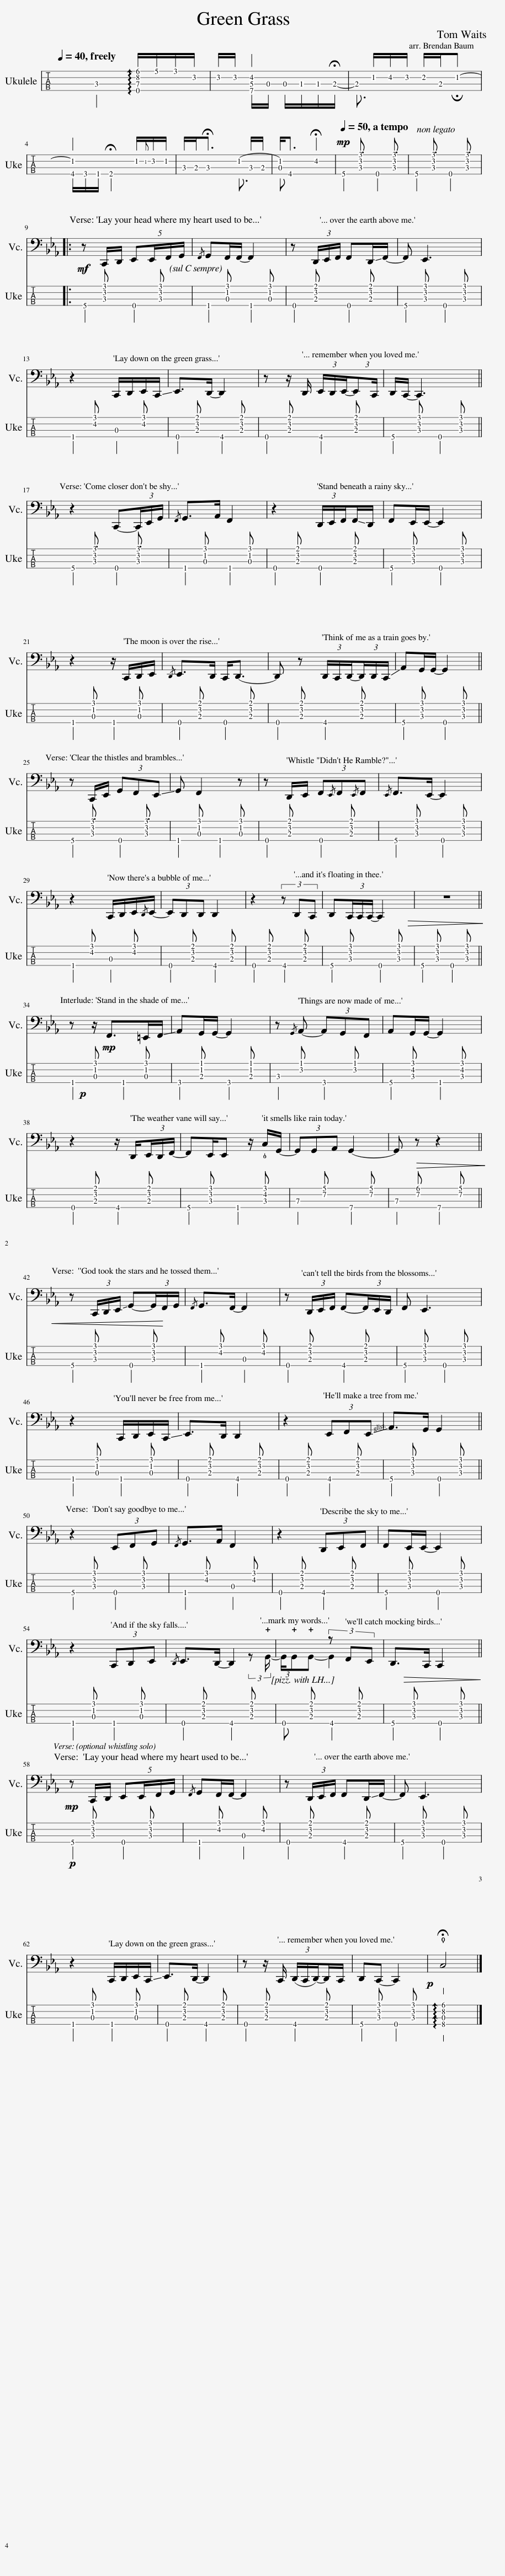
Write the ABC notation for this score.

X:1
%%score ( 1 2 ) ( 3 4 )
L:1/8
Q:1/4=40
M:2/4
I:linebreak $
K:Eb
V:1 bass
V:2 bass
V:3 tab stafflines=4 strings=G3,C4,E4,A4
V:4 tab stafflines=4 strings="G3,C4,E4,A4 "
V:1
 z4 | z4 | z4 |$ z4 | z4 | %5
 z4 |[Q:1/4=50] z4 | z4 |:$!mf! z C,,/D,,/ (5:4:4E,,E,,/F,,/G,,/ |{/F,,} G,,F,,/F,,/- F,,2 | %10
 z (3D,,/E,,/F,,/ F,,!-(!D,,/!-)!F,,/- | F,, E,,3 |$ z2 C,,/D,,/E,,/!-(!C,,/ | !-)!E,,>D,,- D,,2 | z z/ D,,/ (3E,,/D,,/E,,/-(3:2:2E,,C,,/ | %15
 D,,/C,,/- C,,3 ||$ z2 C,,-(3C,,/E,,/G,,/ |{/F,,} G,,>A,, F,,2 | z2 (3D,,/E,,/F,,/!-(!F,,/!-)!D,,/ | F,,E,,/E,,/- E,,2 |$ %20
 z2 z/ C,,/D,,/E,,/ |{/D,,} E,,>D,, C,,<D,,- | D,, z (3D,,/C,,/D,,/-(3D,,/D,,/!-(!C,,/ | !-)!A,,G,,/G,,/- G,,2 ||$ z C,,/E,,/ (3G,,F,,!-(!E,, | %25
 !-)!G,, F,,2 z | z D,,/E,,/ (3F,,{/E,,}F,,{/E,,}F,, |{/E,,} F,,>E,,- E,,2 |$ z2 C,,/D,,/E,,/{/D,,}E,,/- | (3E,,D,,D,, D,,2 | %30
 z2 (3z D,,C,, | D,,(3C,,/C,,/C,,/- C,,2 |!>(! z4!>)! ||$ z z/!mp! F,,>=E,,!-(!F,,/ | !-)!A,,G,,/G,,/- G,,2 | %35
 z{/G,,} A,,- (3A,,G,,F,, | A,,G,,/G,,/- G,,2 |$ z2 z/ D,,/(3E,,/D,,/F,,/- | F,,E,,/E,, z/ C,/G,,/- | (3G,,G,,A,, G,,2- | %40
 G,, z!>(! z2!>)! ||$!mf!!<(! z (3C,,/D,,/!-(!E,,/ !-)!G,,-(3G,,/F,,/G,,/!<)! |{/F,,} G,,>F,,- F,,2 | z (3D,,/E,,/F,,/ F,,-(3F,,/E,,/D,,/ | F,, E,,3 |$ %45
 z2 C,,/D,,/E,,/!-(!C,,/ | !-)!E,,>D,, D,,2 | z2 (3E,,F,,!-(!E,, | !-)!A,,>G,, G,,2 ||$ z2 (3E,,F,,G,, | %50
{/F,,} G,,>A,, F,,2 | z2 (3D,,E,,F,, | F,,E,,/E,,/- E,,2 |$ z2 (3C,,D,,E,, |{/D,,} E,,>D,,- D,,2 | %55
 x2 (3z F,,E,, | D,,>C,,!>(! C,,2!>)! ||$!mp! z C,,/D,,/ (5:4:4E,,E,,/F,,/G,,/ |{/F,,} G,,F,,/F,,/- F,,2 | z (3D,,/E,,/F,,/ F,,!-(!D,,/!-)!F,,/- | %60
 F,, E,,3 |$ z2 C,,/D,,/E,,/!-(!C,,/ | !-)!E,,>D,,- D,,2 | z z/ C,,/ (3(D,,/C,,/D,,/-)D,,/C,,/ | D,,C,,- C,,2 | %65
!p! !fermata!!thumb!C,4 |] %66
V:2
 x4 | x4 | x4 |$ x4 | x4 | %5
 x4 | x4 | x4 |:$ x4 | x4 | %10
 x4 | x4 |$ x4 | x4 | x4 | %15
 x4 ||$ x4 | x4 | x4 | x4 |$ %20
 x4 | x4 | x4 | x4 ||$ x4 | %25
 x4 | x4 | x4 |$ x4 | x4 | %30
 x4 | x4 | x4 ||$ x4 | x4 | %35
 x4 | x4 |$ x4 | x4 | x4 | %40
 x4 ||$ x4 | x4 | x4 | x4 |$ %45
 x4 | x4 | x4 | x4 ||$ x4 | %50
 x4 | x4 | x4 |$ x4 | x3 (3:2:2z !plus!G,,/- | %55
 (3:2:2G,,/!plus!G,,!plus!G,,- G,,2 | x4 ||$ x4 | x4 | x4 | %60
 x4 |$ x4 | x4 | x4 | x4 | %65
 x4 |] %66
V:3
 x2 !arpeggio![!4!G,!3!G!2!c!1!e]/!1!d/!1!c/!2!G/ | !2!G/!2!G/ !2!A2 x | x/ !2!F/!2!A/!2!G/ !2!_G/!3!D/!fermata!!2!F- |$ !2!F2 x/ !2!F/{/!2!F}!2!G/!2!F/ | !3!E/!3!D<!fermata!!3!E x/ !3!E/!3!D/ | %5
 !3!C<!4!=B, !fermata!!2!A2 |!mp! x .[!3!E!2!G!1!c] x .[!3!E!2!G!1!c] | x .[!3!E!2!G!1!c] x .[!3!E!2!G!1!c] |:$ x [!3!E!2!G!1!c] x [!3!E!2!G!1!c] | x [!3!C!2!F!1!c] x [!3!C!2!F!1!c] | %10
 x [!3!D!2!G!1!=B] x [!3!D!2!G!1!B] | x [!3!E!2!G!1!c] x [!3!E!2!G!1!c] |$ x [!2!A!1!c] x [!2!A!1!c] | x [!3!D!2!G!1!=B] x [!3!D!2!G!1!B] | x [!3!D!2!G!1!=B] x [!3!D!2!G!1!B] | %15
 x [!3!E!2!G!1!c] x [!3!E!2!G!1!c] ||$ x .[!3!E!2!G!1!c] x .[!3!E!2!G!1!c] | x [!3!C!2!F!1!c] x [!3!C!2!F!1!c] | x [!3!D!2!G!1!=B] x [!3!D!2!G!1!B] | x [!3!E!2!G!1!c] x [!3!E!2!G!1!c] |$ %20
 x [!3!C!2!F!1!c] x [!3!C!2!F!1!c] | x [!3!D!2!G!1!=B] x [!3!D!2!G!1!B] | x [!3!D!2!G!1!=B] x [!3!D!2!G!1!B] | x [!3!E!2!G!1!c] x [!3!E!2!G!1!c] ||$ x .[!3!E!2!G!1!c] x .[!3!E!2!G!1!c] | %25
 x [!3!C!2!F!1!c] x [!3!C!2!F!1!c] | x [!3!D!2!G!1!=B] x [!3!D!2!G!1!B] | x [!3!E!2!G!1!c] x [!3!E!2!G!1!c] |$ x [!2!A!1!c] x [!2!A!1!c] | x [!3!D!2!G!1!=B] x [!3!D!2!G!1!B] | %30
 x [!3!D!2!G!1!=B] x [!3!D!2!G!1!B] | x [!3!E!2!G!1!c] x [!3!E!2!G!1!c] | x [!3!E!2!G!1!c] x [!3!E!2!G!1!c] ||$!p! x [!3!C!2!F!1!c] x [!3!C!2!F!1!c] | x [!3!D!2!F!1!B] x [!3!D!2!F!1!B] | %35
 x [!2!G!1!B] x [!2!G!1!B] | x [!3!E!2!A!1!c] x [!3!E!2!A!1!c] |$ x [!3!D!2!G!1!=B] x [!3!D!2!G!1!B] | x [!3!E!2!G!1!c] x [!3!E!2!A!1!c] | x [!2!=B!1!d] x [!2!B!1!d] | %40
 x [!2!=B!1!e] x [!2!B!1!d] ||$!mp! x [!3!E!2!G!1!c] x [!3!E!2!G!1!c] | x [!2!A!1!c] x [!2!A!1!c] | x [!3!D!2!G!1!=B] x [!3!D!2!G!1!B] | x [!3!E!2!G!1!c] x [!3!E!2!G!1!c] |$ %45
 x [!3!C!2!F!1!c] x [!3!C!2!F!1!c] | x [!3!D!2!G!1!=B] x [!3!D!2!G!1!B] | x [!3!D!2!G!1!=B] x [!3!D!2!G!1!B] | x [!3!E!2!G!1!c] x [!3!E!2!G!1!c] ||$ x [!3!E!2!G!1!c] x [!3!E!2!G!1!c] | %50
 x [!2!A!1!c] x [!2!A!1!c] | x [!3!D!2!G!1!=B] x [!3!D!2!G!1!B] | x [!3!E!2!G!1!c] x [!3!E!2!G!1!c] |$ x [!3!C!2!F!1!c] x [!3!C!2!F!1!c] | x [!3!D!2!G!1!=B] x [!3!D!2!G!1!B] | %55
 x [!3!D!2!G!1!=B] x [!3!D!2!G!1!B] | x [!3!E!2!G!1!c] x [!3!E!2!G!1!c] ||$!p! x [!3!E!2!G!1!c] x [!3!E!2!G!1!c] | x [!2!A!1!c] x [!2!A!1!c] | x [!3!D!2!G!1!=B] x [!3!D!2!G!1!B] | %60
 x [!3!E!2!G!1!c] x [!3!E!2!G!1!c] |$ x [!3!C!2!F!1!c] x [!3!C!2!F!1!c] | x [!3!D!2!G!1!=B] x [!3!D!2!G!1!B] | x [!3!D!2!G!1!=B] x [!3!D!2!G!1!B] | x [!3!E!2!G!1!c] x [!3!E!2!G!1!c] | %65
 !arpeggio![!4!E!2!c!1!e]4 |] %66
V:4
 !3!E2 x2 | x [!4!D!3!F]/!3!C/ !3!C/!3!_D/!3!D/!fermata!!3!=D/- | !3!D3/2 x5/2 |$ !4!=B,/!4!_B,/!4!A,/ !fermata!!4!=A,2 x/ | x2 x/ !2!F3/2- | %5
 !2!F x3 | !4!C2 !4!G,2 | !4!C2 !4!G,2 |:$ !4!C2 !4!G,2 | !4!A,2 !4!A,2 | %10
 !4!G,2 !4!G,2 | !4!C2 !4!G,2 |$ !4!A,2 !3!C2 | !4!G,2 !4!=B,2 | !4!G,2 !4!=B,2 | %15
 !4!C2 !4!G,2 ||$ !4!C2 !4!G,2 | !4!A,2 !4!A,2 | !4!G,2 !4!G,2 | !4!C2 !4!G,2 |$ %20
 !4!A,2 !4!A,2 | !4!G,2 !4!G,2 | !4!G,2 !4!=B,2 | !4!C2 !4!G,2 ||$ !4!C2 !4!G,2 | %25
 !4!A,2 !4!A,2 | !4!G,2 !4!G,2 | !4!C2 !4!G,2 |$ !4!A,2 !3!C2 | !4!G,2 !4!=B,2 | %30
 !4!G,2 !4!=B,2 | !4!C2 !4!G,2 | !4!C2 !4!G,2 ||$ !4!A,2 !4!A,2 | !4!B,2 !4!B,2 | %35
 !3!E2 !4!B,2 | !4!C2 !4!A,2 |$ !4!G,2 !4!=B,2 | !4!C2 !4!A,2 | !3!G2 !4!D2 | %40
 !3!G2 !4!D2 ||$ !4!C2 !4!G,2 | !4!A,2 !3!C2 | !4!G,2 !4!=B,2 | !4!C2 !4!G,2 |$ %45
 !4!A,2 !4!A,2 | !4!G,2 !4!=B,2 | !4!G,2 !4!=B,2 | !4!C2 !4!G,2 ||$ !4!C2 !4!G,2 | %50
 !4!A,2 !3!C2 | !4!G,2 !4!=B,2 | !4!C2 !4!G,2 |$ !4!A,2 !4!A,2 | !4!G,2 !4!=B,2 | %55
 !4!G, x !4!=B,2 | !4!C2 !4!G,2 ||$ !4!C2 !4!G,2 | !4!A,2 !3!C2 | !4!G,2 !4!=B,2 | %60
 !4!C2 !4!G,2 |$ !4!A,2 !4!A,2 | !4!G,2 !4!=B,2 | !4!G,2 !4!=B,2 | !4!C2 !4!G,2 | %65
 !arpeggio!!3!C4 |] %66
